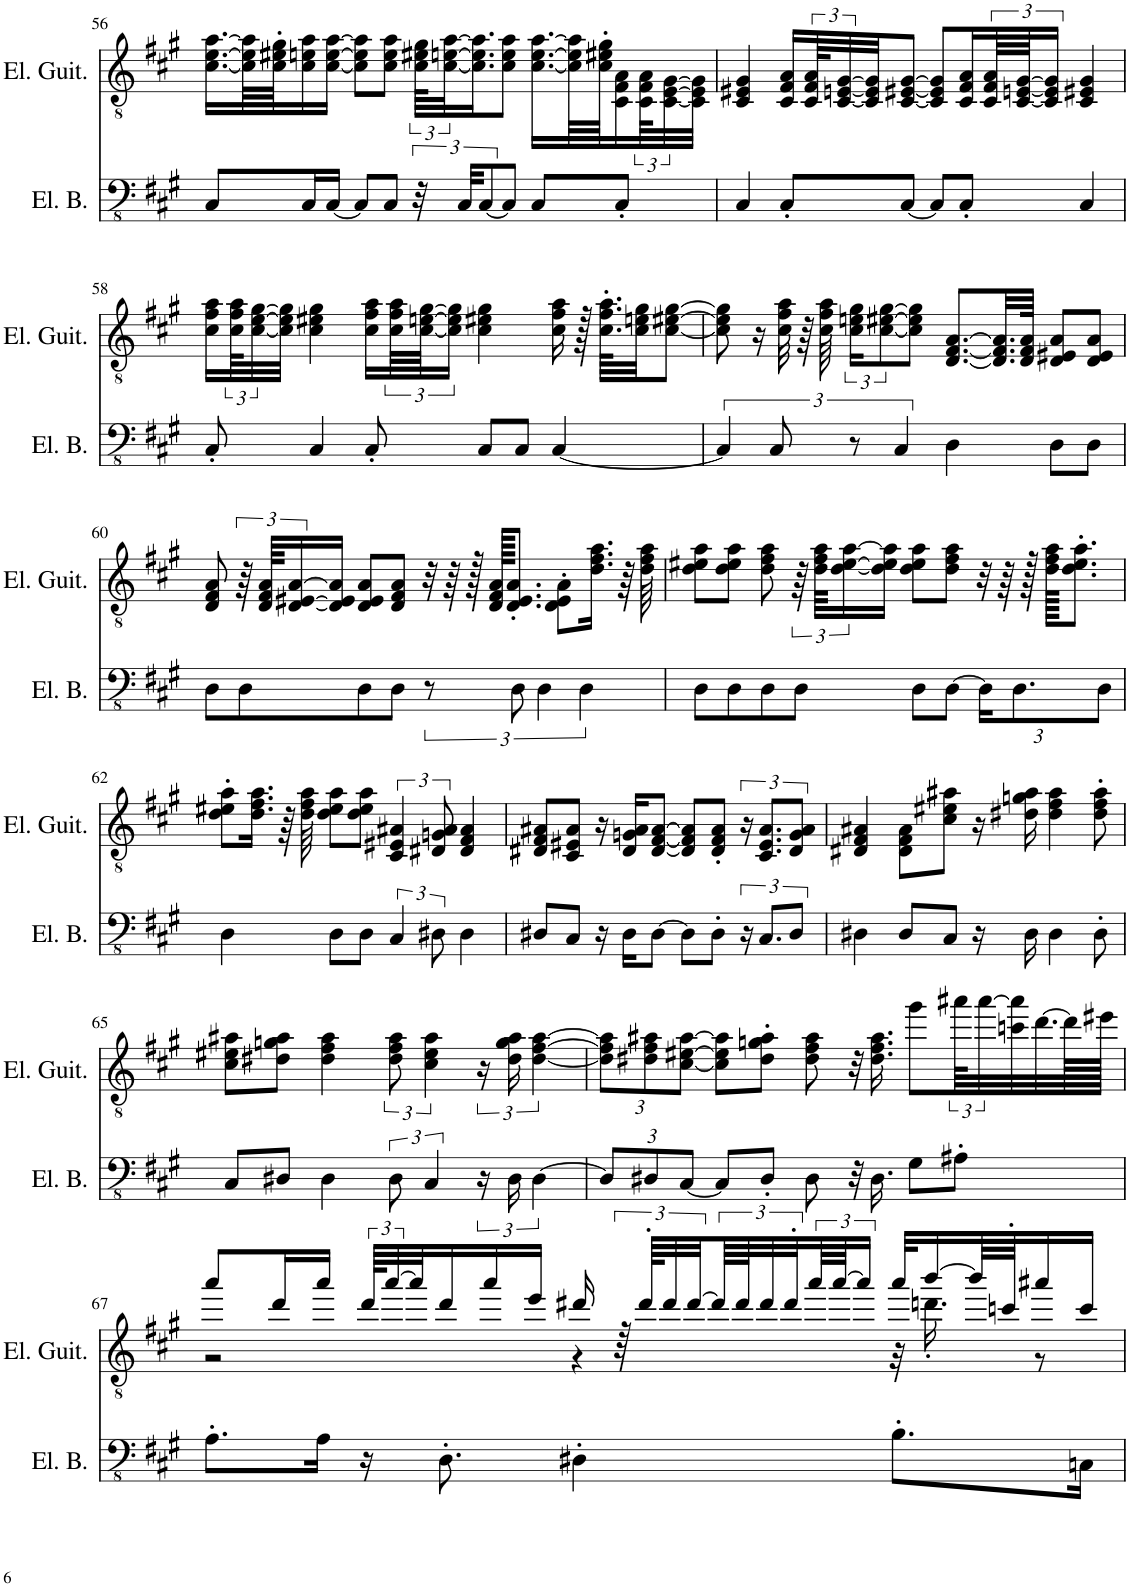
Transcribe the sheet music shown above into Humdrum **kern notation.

**kern	**kern
*part2	*part1
*staff2	*staff1
*I"Electric Bass	*I"Electric Guitar
*I'El. B.	*I'El. Guit.
!!LO:PB:g=z
*clefFv4	*clefGv2
*k[f#c#g#]	*k[f#c#g#]
*M4/4	*M4/4
=56	=56
8CC#/L	[16.c#\ [16.e\ [16.a\LL
.	64c#\] 64e\] 64a\]LL
.	64c#\' 64e#X\' 64g#\'JJ
16CC#/L	16c#\ 16en\ 16a\
[16CC#/JJ	[16c#\ [16e\ [16a\JJ
8CC#/L]	8c#\] 8e\] 8a\]L
8CC#/J	8c#\ 8e\ 8a\J
48r	96c#\ 96e#X\ 96g#\KLLL
.	[48c#\ [48en\ [48a\J
48CC#/KKL	.
.	16.c#\] 16.e\] 16.a\]J
[12CC#/	.
8CC#/J]	8c#\ 8e\ 8a\J
8CC#/L	[16.c#\ [16.e\ [16.a\LL
.	64c#\] 64e\] 64a\]LL
.	64c#\' 64e#X\' 64g#\'JJ
8CC#'/J	16C#\ 16F#\ 16A\
.	96C#\ 96F#\ 96A\KL
.	[48C#\ [48E\ [48G#\
.	32C#\] 32E\] 32G#\]JJJ
=57	=57
4CC#/	4C#/ 4E#X/ 4G#/
8CC#'/L	16C#/ 16F#/ 16A/LL
.	96C#/ 96F#/ 96A/KL
.	[48C#/ [48En/ [48G#/
.	32C#/] 32E/] 32G#/]JJ
[8CC#/J	[8C#/ [8E#X/ [8G#/J
8CC#/L]	8C#/] 8E#/] 8G#/]L
8CC#'/J	16C#/ 16F#/ 16A/L
.	96C#/ 96F#/ 96A/LL
.	[96C#/ [96En/ [96G#/JJ
.	24C#/] 24E/] 24G#/]JJ
4CC#/	4C#/ 4E#X/ 4G#/
!!LO:LB:g=z
=58	=58
8CC#'/	16c#\ 16f#\ 16a\LL
.	96c#\ 96f#\ 96a\KL
.	[48c#\ [48e\ [48g#\
.	32c#\] 32e\] 32g#\]JJJ
4CC#/	4c#\ 4e#X\ 4g#\
8CC#'/	16c#\ 16f#\ 16a\LL
.	96c#\ 96f#\ 96a\LL
.	[96c#\ [96en\ [96g#\JJ
.	24c#\] 24e\] 24g#\]JJ
8CC#/L	4c#\ 4e#X\ 4g#\
8CC#/J	.
[4CC#/	16c#\ 16f#\ 16a\
.	128r
.	64.c#\' 64.f#\' 64.a\'KLLL
.	32c#\ 32en\ 32g#\JJ
.	[8c#\ [8e#X\ [8g#\J
=59	=59
6CC#/]	8c#\] 8e#\] 8g#\]
.	16r
12CC#/	.
.	32c#\ 32f#\ 32a\
.	64r
.	64c#\ 64f#\ 64a\
12r	24c#\ 24en\ 24g#\KL
.	[12c#\ [12e#X\ [12g#\
6CC#/	.
.	8c#\] 8e#\] 8g#\]J
4DD\	[8.D/ [8.F#/ [8.A/L
.	32.D/] 32.F#/] 32.A/]LL
.	64D/ 64F#/ 64A/JJJk
8DD\L	8D/ 8E#X/ 8A/L
8DD\J	8D/ 8E#/ 8A/J
!!LO:LB:g=z
=60	=60
8DD\L	8D/ 8F#/ 8A/
8DD\	96r
.	96D/ 96F#/ 96A/KKLL
.	[24D/ [24E#X/ [24A/
.	16D/] 16E#/] 16A/]JJ
8DD\	8D/ 8E#/ 8A/L
8DD\J	8D/ 8F#/ 8A/J
12r	32r
.	64r
.	128r
.	128D/ 128F#/ 128A/KKKKL
.	8.D/' 8.E#/' 8.A/'J
12DD\	.
6DD\	.
.	8D\' 8E#\' 8A\'L
6DD\	.
.	16.d\ 16.f#\ 16.a\Jk
.	64r
.	64d\ 64f#\ 64a\
=61	=61
8DD\L	8d\ 8e#X\ 8a\L
8DD\	8d\ 8e#\ 8a\J
8DD\	8d\ 8f#\ 8a\
8DD\J	96r
.	96d\ 96f#\ 96a\KKLL
.	[24d\ [24e#\ [24a\
.	16d\] 16e#\] 16a\]JJ
8DD\L	8d\ 8e#\ 8a\L
[8DD\J	8d\ 8f#\ 8a\J
*Xbrackettup	*
24DD\KL]	32r
.	64r
12.DD\	.
.	128r
.	128d\ 128f#\ 128a\KKKKL
.	8.d\' 8.e#\' 8.a\'J
12DD\J	.
!!LO:LB:g=z
=62	=62
4DD\	8d\' 8e#X\' 8a\'L
.	16.d\ 16.f#\ 16.a\Jk
.	64r
.	64d\ 64f#\ 64a\
8DD\L	8d\ 8e#\ 8a\L
8DD\J	8d\ 8e#\ 8a\J
*brackettup	*
6CC#/	6C#/ 6E#X/ 6A#X/
12DD#X\	12D#X/ 12Gn/ 12A#/
4DD#\	4D#/ 4F#/ 4A#/
=63	=63
8DD#X/L	8D#X/ 8F#/ 8A#X/L
8CC#/J	8C#/ 8E#X/ 8A#/J
16r	16r
16DD#\KL	16D#/ 16Gn/ 16A#/KL
[8DD#\J	[8D#/ [8F#/ [8A#/J
8DD#\L]	8D#/] 8F#/] 8A#/]L
8DD#'\J	8D#/' 8F#/' 8A#/'J
24r	24r
12.CC#/L	12.C#/ 12.E#/ 12.A#/L
12DD#/J	12D#/ 12G/ 12A#/J
=64	=64
4DD#X\	4D#X/ 4F#/ 4A#X/
8DD#/L	8D#\ 8F#\ 8A#\L
8CC#/J	8c#\ 8e#X\ 8a#X\J
16r	16r
16DD#\	16d#X\ 16gn\ 16a#\
4DD#\	4d#\ 4f#\ 4a#\
8DD#'\	8d#\' 8f#\' 8a#\'
!!LO:LB:g=z
=65	=65
8CC#/L	8c#\ 8e#X\ 8a#X\L
8DD#X/J	8d#X\ 8gn\ 8a#\J
4DD#\	4d#\ 4f#\ 4a#\
12DD#\	12d#\ 12f#\ 12a#\
6CC#/	6c#\ 6e#\ 6a#\
24r	24r
24DD#\	24d#\ 24g\ 24a#\
[6DD#\	[6d#\ [6f#\ [6a#\
=66	=66
*Xbrackettup	*Xbrackettup
12DD#/L]	12d#\] 12f#\] 12a#\]L
12DD#X/	12d#X\ 12f#\ 12a#X\
[12CC#/J	[12c#\ [12e#X\ [12a#\J
8CC#/L]	8c#\] 8e#\] 8a#\]L
8DD#'/J	8d#\' 8gn\' 8a#\'J
8DD#\	8d#\ 8f#\ 8a#\
32r	32r
16.DD#\	16.d#\ 16.f#\ 16.a#\
8GG#\L	8gg#\L
*	*brackettup
8AA#X'\J	96aa#X\KLL
.	[48aa#\
.	32ccn\ 32aa#\]
.	[32.dd\
.	128dd\LL]
.	128ee#X\JJJJJ
!!LO:LB:g=z
=67	=67
*	*^
8.AA'\L	8aa/L	2r
.	16dd/L	.
16AA\Jk	16aa/JJ	.
16r	96dd/KLLL	.
.	[48aa/	.
.	32aa/J]	.
8.DD'\	16dd/	.
.	16aa/	.
.	16ee/JJ	.
4DD#X'\	16dd#X/	4r
.	96r	.
.	96dd#'/KLLL	.
.	48dd#/	.
.	[48dd#/	.
.	96dd#/L]	.
.	96dd#/J	.
.	48dd#/	.
.	48dd#'/	.
.	96aa/L	.
.	[96aa/JJ	.
.	24aa/JJ]	.
8.BB'\L	32aa/KLL	32r
.	[16bb/	16.ddn'\
.	64bb/LL]	.
.	64ccn'/JJ	.
.	16aa#X/	8r
16CCn\Jk	16cc/JJ	.
*	*v	*v
=	=
*-	*-
